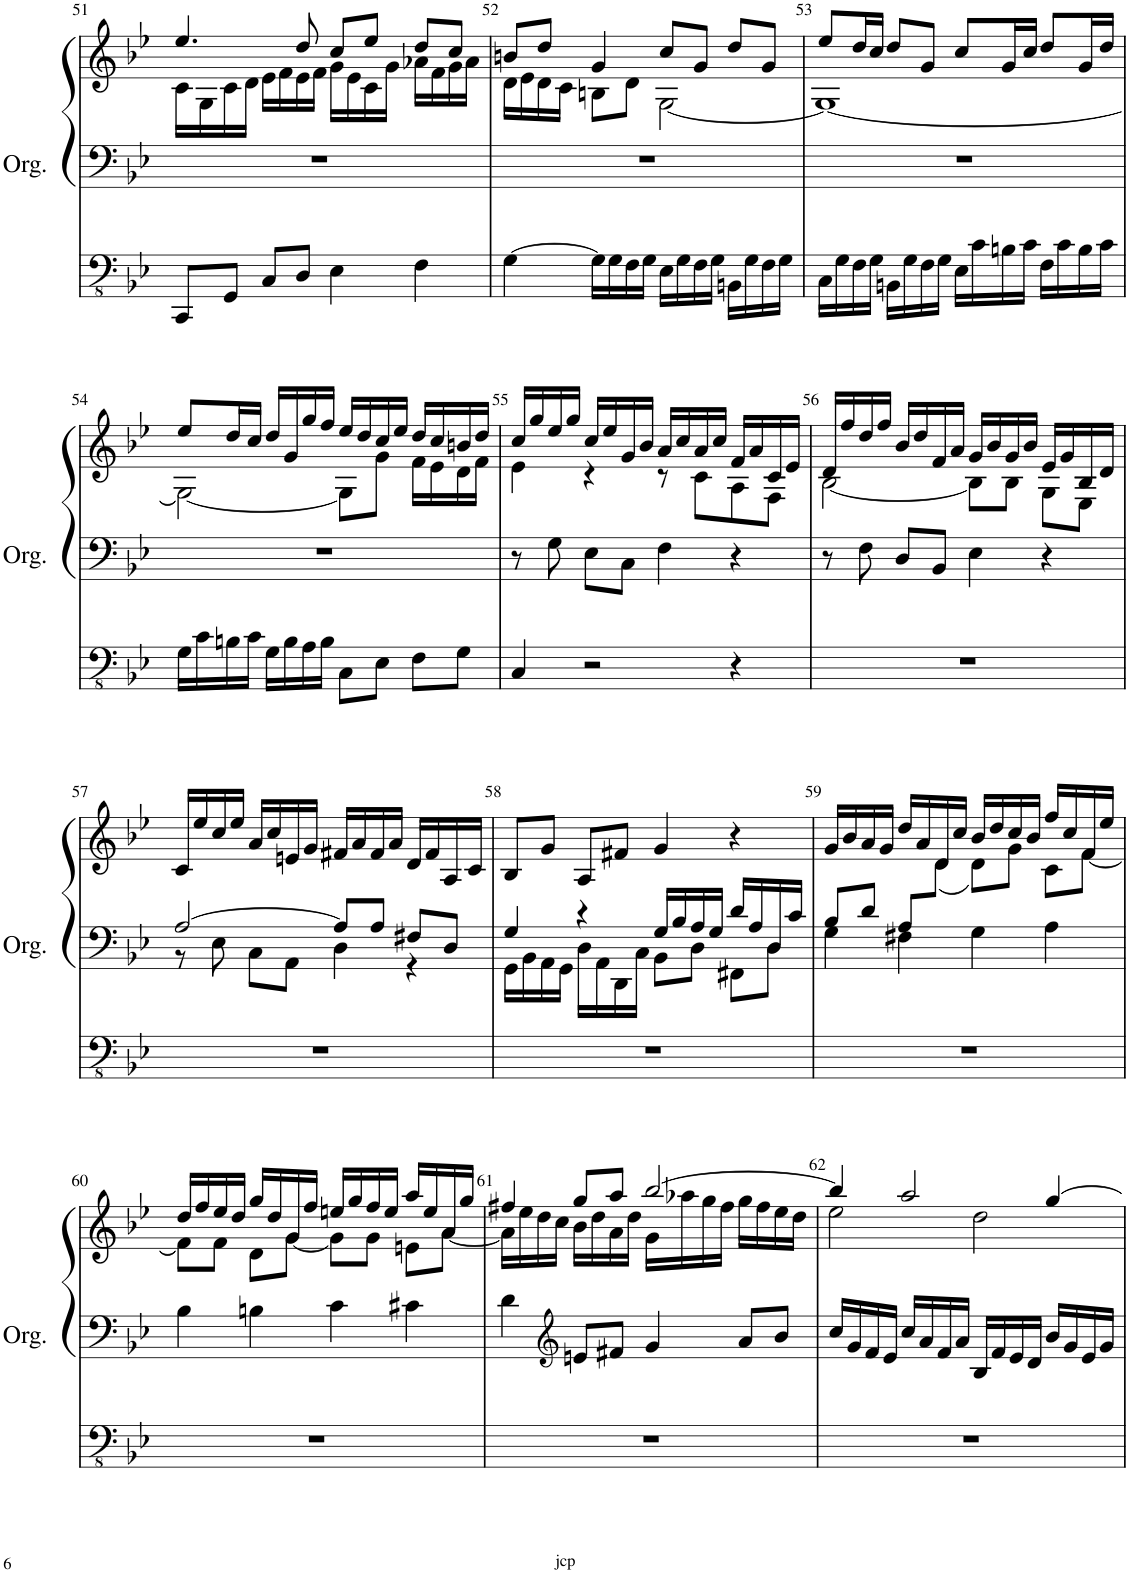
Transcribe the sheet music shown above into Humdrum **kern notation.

**kern	**kern	**kern
*part1	*part1	*part1
*staff3	*staff2	*staff1
*I"Orgue à tuyaux	*	*
*I'Org.	*	*
!!LO:PB:g=z
*clefFv4	*clefF4	*clefG2
*k[b-e-]	*k[b-e-]	*k[b-e-]
*M4/4	*M4/4	*M4/4
=51	=51	=51
*	*	*^
8CCC/L	1r	4.ee-/	16c\LL
.	.	.	16G\
8GGG/J	.	.	16c\
.	.	.	16d\JJ
8CC/L	.	.	16e-\LL
.	.	.	16f\
8DD/J	.	8dd/	16e-\
.	.	.	16f\JJ
4EE-\	.	8cc/L	16g\LL
.	.	.	16e-\
.	.	8ee-/J	16c\
.	.	.	16g\JJ
4FF\	.	8dd/L	16a-X\LL
.	.	.	16f\
.	.	8cc/J	16g\
.	.	.	16a-\JJ
=52	=52	=52	=52
[4GG\	1r	8bn/L	16d\LL
.	.	.	16e-\
.	.	8dd/J	16d\
.	.	.	16c\JJ
16GG\LL]	.	4g/	8Bn\L
16GG\	.	.	.
16FF\	.	.	8d\J
16GG\JJ	.	.	.
16EE-\LL	.	8cc/L	[2G\
16GG\	.	.	.
16FF\	.	8g/J	.
16GG\JJ	.	.	.
16BBBn\LL	.	8dd/L	.
16GG\	.	.	.
16FF\	.	8g/J	.
16GG\JJ	.	.	.
=53	=53	=53	=53
16CC\LL	1r	8ee-/L	1G_
16GG\	.	.	.
16FF\	.	16dd/L	.
16GG\JJ	.	16cc/JJ	.
16BBBn\LL	.	8dd/L	.
16GG\	.	.	.
16FF\	.	8g/J	.
16GG\JJ	.	.	.
16EE-\LL	.	8cc/L	.
16C\	.	.	.
16BBn\	.	16g/L	.
16C\JJ	.	16cc/JJ	.
16FF\LL	.	8dd/L	.
16C\	.	.	.
16BB\	.	16g/L	.
16C\JJ	.	16dd/JJ	.
!!LO:LB:g=z	!!
=54	=54	=54	=54
16GG\LL	1r	8ee-/L	2G\_
16C\	.	.	.
16BBn\	.	16dd/L	.
16C\JJ	.	16cc/JJ	.
16GG\LL	.	16dd/LL	.
16BB\	.	16g/	.
16AA\	.	16gg/	.
16BB\JJ	.	16ff/JJ	.
8CC\L	.	16ee-/LL	8G\L]
.	.	16dd/	.
8EE-\J	.	16cc/	8g\J
.	.	16ee-/JJ	.
8FF\L	.	16dd/LL	16f\LL
.	.	16cc/	16e-\
8GG\J	.	16bn/	16d\
.	.	16dd/JJ	16f\JJ
=55	=55	=55	=55
4CC/	8r	16cc/LL	4e-\
.	.	16gg/	.
.	8G\	16ee-/	.
.	.	16gg/JJ	.
2r	8E-\L	16cc/LL	4r
.	.	16ee-/	.
.	8C\J	16g/	.
.	.	16b-/JJ	.
.	4F\	16a/LL	8r
.	.	16cc/	.
.	.	16a/	8c\L
.	.	16cc/JJ	.
4r	4r	16f/LL	8A\
.	.	16a/	.
.	.	16c/	8F\J
.	.	16e-/JJ	.
=56	=56	=56	=56
1r	8r	16d/LL	[2B-\
.	.	16ff/	.
.	8F\	16dd/	.
.	.	16ff/JJ	.
.	8D/L	16b-/LL	.
.	.	16dd/	.
.	8BB-/J	16f/	.
.	.	16a/JJ	.
.	4E-\	16g/LL	8B-\L]
.	.	16b-/	.
.	.	16g/	8B-\J
.	.	16b-/JJ	.
.	4r	16e-/LL	8G\L
.	.	16g/	.
.	.	16B-/	8E-\J
.	.	16d/JJ	.
*	*	*v	*v
!!LO:LB:g=z
=57	=57	=57
*	*^	*
1r	[2A/	8r	16c/LL
.	.	.	16ee-/
.	.	8E-\	16cc/
.	.	.	16ee-/JJ
.	.	8C\L	16a/LL
.	.	.	16cc/
.	.	8AA\J	16en/
.	.	.	16g/JJ
.	8A/L]	4D\	16f#X/LL
.	.	.	16a/
.	8A/J	.	16f#/
.	.	.	16a/JJ
.	8F#X/L	4r	16d/LL
.	.	.	16f#/
.	8D/J	.	16A/
.	.	.	16c/JJ
=58	=58	=58	=58
1r	4G/	16GG\LL	8B-/L
.	.	16BB-\	.
.	.	16AA\	8g/J
.	.	16GG\JJ	.
.	4r	16D\LL	8A/L
.	.	16AA\	.
.	.	16DD\	8f#X/J
.	.	16C\JJ	.
.	16G/LL	8BB-\L	4g/
.	16B-/	.	.
.	16A/	8D\J	.
.	16G/JJ	.	.
.	16d/LL	8FF#X\L	4r
.	16A/	.	.
.	16D/	8D\J	.
.	16c/JJ	.	.
=59	=59	=59	=59
*	*	*	*^
1r	8B-/L	4G\	16g/LL	4.ryy
.	.	.	16b-/	.
.	8d/J	.	16a/	.
.	.	.	16g/JJ	.
.	8A/L	4F#X\	16dd/LL	.
.	.	.	16a/	.
.	2ryy	.	16d/	(<8d\J
.	.	.	16cc/JJ	.
.	.	4G\	16b-/LL	8d\L)
.	.	.	16dd/	.
.	.	.	16cc/	8g\J
.	.	.	16b-/JJ	.
.	.	4A\	16ff/LL	8c\L
.	.	.	16cc/	.
.	8ryy	.	16f/	[8f\J
.	.	.	16ee-/JJ	.
*	*v	*v	*	*
!!LO:LB:g=z	!!
=60	=60	=60	=60
1r	4B-\	16dd/LL	8f\L]
.	.	16ff/	.
.	.	16ee-/	8f\J
.	.	16dd/JJ	.
.	4Bn\	16gg/LL	8d\L
.	.	16dd/	.
.	.	16g/	[8g\J
.	.	16ff/JJ	.
.	4c\	16een/LL	8g\L]
.	.	16gg/	.
.	.	16ff/	8g\J
.	.	16ee/JJ	.
.	4c#X\	16aa/LL	8en\L
.	.	16ee/	.
.	.	16a/	[8a\J
.	.	16gg/JJ	.
=61	=61	=61	=61
1r	4d\	4ff#X/	16a\LL]
.	.	.	16ee-\
.	.	.	16dd\
.	.	.	16cc\JJ
*	*clefG2	*	*
.	8en/L	8gg/L	16b-\LL
.	.	.	16dd\
.	8f#X/J	8aa/J	16a\
.	.	.	16dd\JJ
.	4g/	[2bb-/	16g\LL
.	.	.	16aa-X\
.	.	.	16gg\
.	.	.	16ff#\JJ
.	8a/L	.	16gg\LL
.	.	.	16ff#\
.	8b-/J	.	16ee-\
.	.	.	16dd\JJ
=62	=62	=62	=62
1r	16cc/LL	4bb-/]	2ee-\
.	16g/	.	.
.	16f/	.	.
.	16e-/JJ	.	.
.	16cc/LL	2aa/	.
.	16a/	.	.
.	16f/	.	.
.	16a/JJ	.	.
.	16B-/LL	.	2dd\
.	16f/	.	.
.	16e-/	.	.
.	16d/JJ	.	.
.	16b-/LL	[4gg/	.
.	16g/	.	.
.	16e-/	.	.
.	16g/JJ	.	.
*	*	*v	*v
=	=	=
*-	*-	*-
